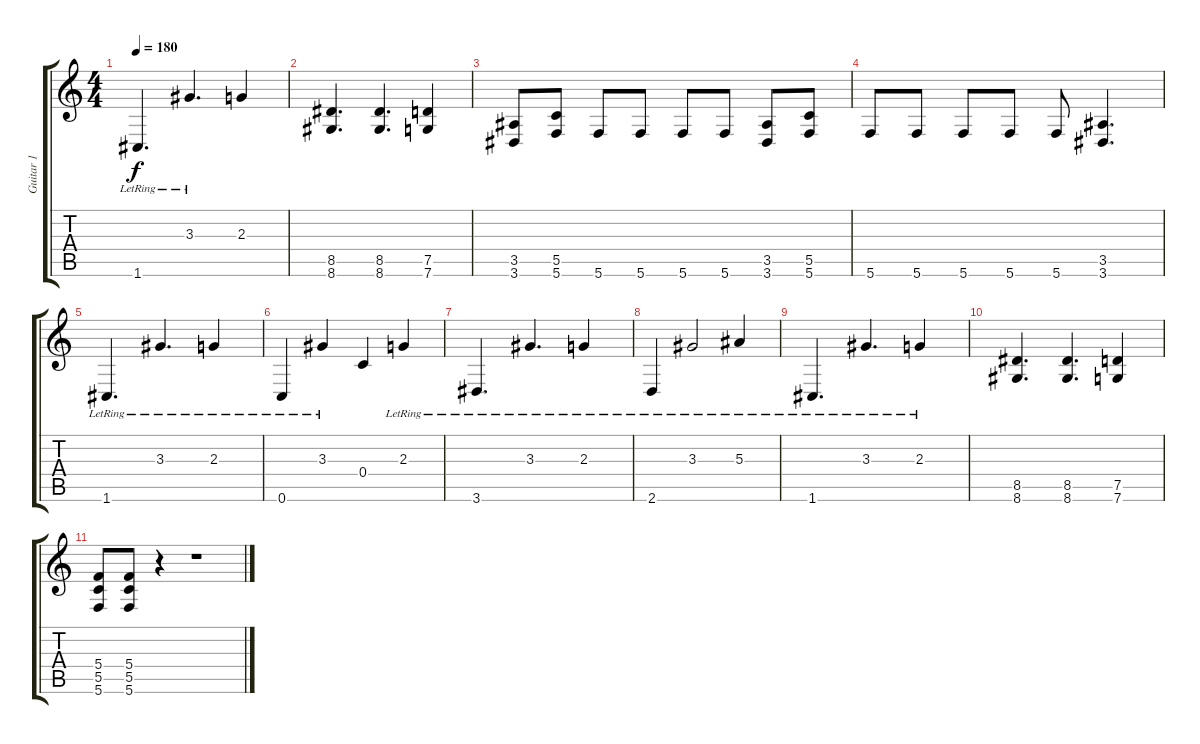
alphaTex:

\track ("Guitar 1" "Guitar 1") {instrument distortionguitar}
\staff {score tabs}
\tuning (D4 A3 F3 C3 G2 C2) {hide}
\ts (4 4)
\tempo 180
\clef g2
\ks c
1.6{lr}.4{d dy f} 3.3{lr}.4{d} 2.3.4 |
(8.5 8.6).4{d} (8.5 8.6).4{d} (7.5 7.6).4 |
(3.5 3.6).8 (5.5 5.6).8 5.6.8 5.6.8 5.6.8 5.6.8 (3.5 3.6).8 (5.5 5.6).8 |
5.6.8 5.6.8 5.6.8 5.6.8 5.6.8 (3.5 3.6).4{d} |
1.6{lr}.4{d} 3.3{lr}.4{d} 2.3{lr}.4 |
0.6{lr}.4 3.3{lr}.4 0.4.4 2.3{lr}.4 |
3.6{lr}.4{d} 3.3{lr}.4{d} 2.3{lr}.4 |
2.6{lr}.4 3.3{lr}.2 5.3{lr}.4 |
1.6{lr}.4{d} 3.3{lr}.4{d} 2.3{lr}.4 |
(8.5 8.6).4{d} (8.5 8.6).4{d} (7.5 7.6).4 |
(5.4 5.5 5.6).8 (5.4 5.5 5.6).8 r.4 r.1
